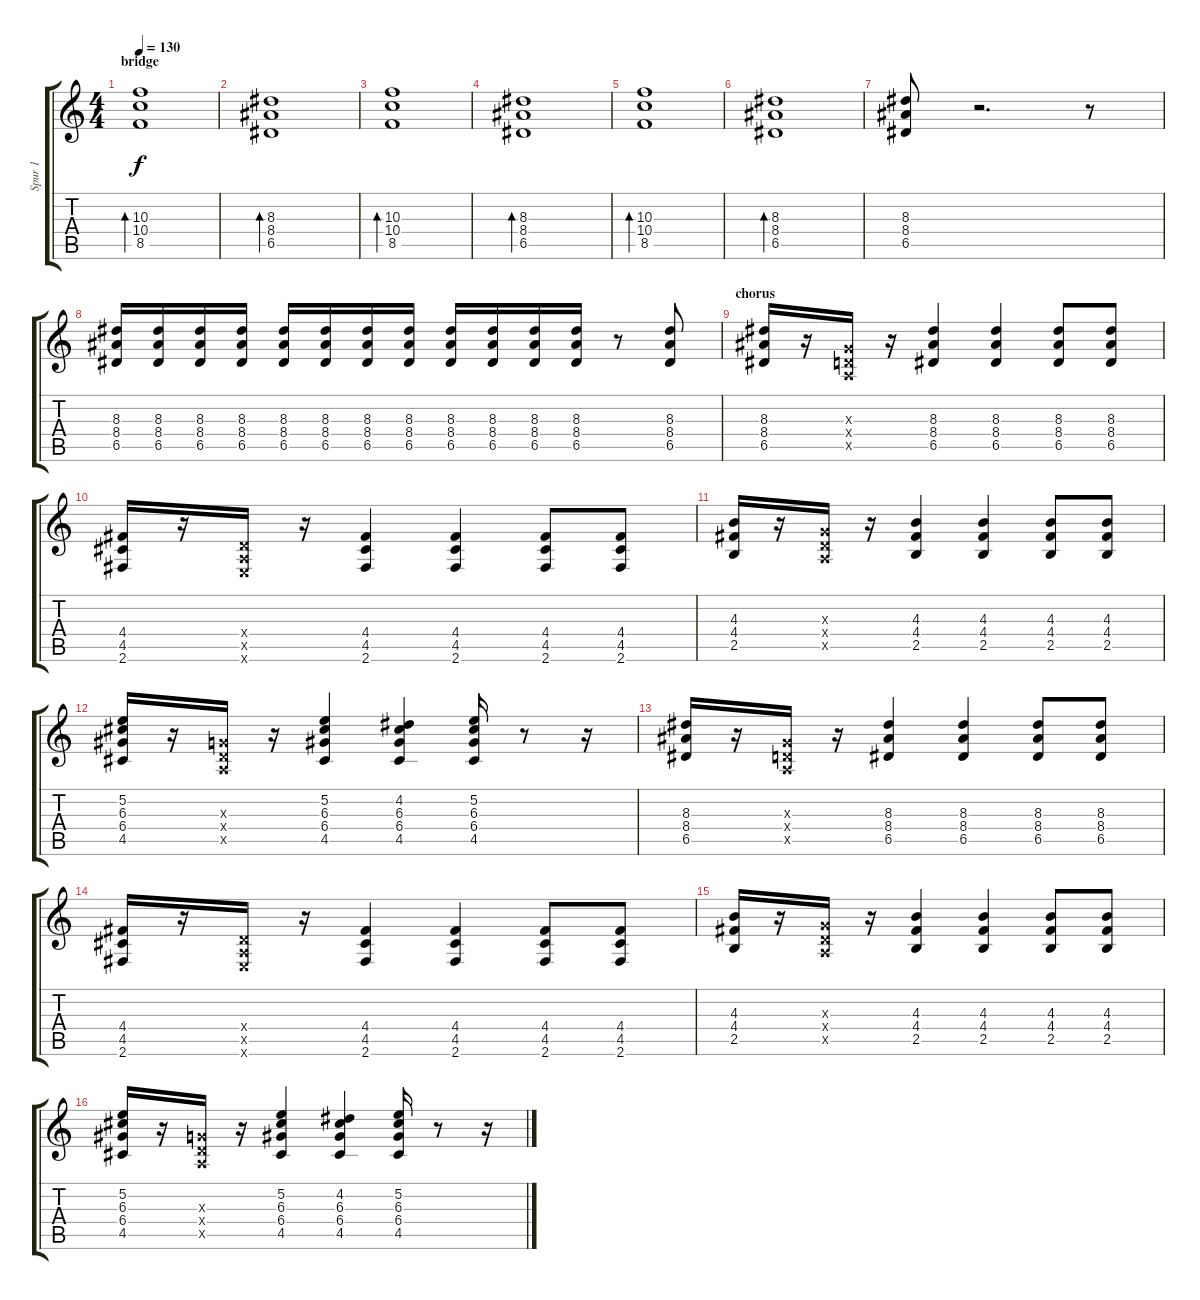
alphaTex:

\track ("Spur 1" "Spur 1") {instrument distortionguitar}
\staff {score tabs}
\tuning (E4 B3 G3 D3 A2 E2) {hide}
\ts (4 4)
\section ("" "bridge")
\tempo 130
\clef g2
\ks c
(10.3 10.4 8.5).1{bd 240 dy f} |
(8.3 8.4 6.5).1{bd 240} |
(10.3 10.4 8.5).1{bd 240} |
(8.3 8.4 6.5).1{bd 240} |
(10.3 10.4 8.5).1{bd 240} |
(8.3 8.4 6.5).1{bd 240} |
(8.3 8.4 6.5).8 r.2{d} r.8 |
(8.3 8.4 6.5).16 (8.3 8.4 6.5).16 (8.3 8.4 6.5).16 (8.3 8.4 6.5).16 (8.3 8.4 6.5).16 (8.3 8.4 6.5).16 (8.3 8.4 6.5).16 (8.3 8.4 6.5).16 (8.3 8.4 6.5).16 (8.3 8.4 6.5).16 (8.3 8.4 6.5).16 (8.3 8.4 6.5).16 r.8 (8.3 8.4 6.5).8 |
\section ("" "chorus")
(8.3 8.4 6.5).16 r.16 (0.3{x} 0.4{x} 0.5{x}).16 r.16 (8.3 8.4 6.5).4 (8.3 8.4 6.5).4 (8.3 8.4 6.5).8 (8.3 8.4 6.5).8 |
(4.4 4.5 2.6).16 r.16 (0.4{x} 0.5{x} 0.6{x}).16 r.16 (4.4 4.5 2.6).4 (4.4 4.5 2.6).4 (4.4 4.5 2.6).8 (4.4 4.5 2.6).8 |
(4.3 4.4 2.5).16 r.16 (0.3{x} 0.4{x} 0.5{x}).16 r.16 (4.3 4.4 2.5).4 (4.3 4.4 2.5).4 (4.3 4.4 2.5).8 (4.3 4.4 2.5).8 |
(5.2 6.3 6.4 4.5).16 r.16 (0.3{x} 0.4{x} 0.5{x}).16 r.16 (5.2 6.3 6.4 4.5).4 (4.2 6.3 6.4 4.5).4 (5.2 6.3 6.4 4.5).16 r.8 r.16 |
(8.3 8.4 6.5).16 r.16 (0.3{x} 0.4{x} 0.5{x}).16 r.16 (8.3 8.4 6.5).4 (8.3 8.4 6.5).4 (8.3 8.4 6.5).8 (8.3 8.4 6.5).8 |
(4.4 4.5 2.6).16 r.16 (0.4{x} 0.5{x} 0.6{x}).16 r.16 (4.4 4.5 2.6).4 (4.4 4.5 2.6).4 (4.4 4.5 2.6).8 (4.4 4.5 2.6).8 |
(4.3 4.4 2.5).16 r.16 (0.3{x} 0.4{x} 0.5{x}).16 r.16 (4.3 4.4 2.5).4 (4.3 4.4 2.5).4 (4.3 4.4 2.5).8 (4.3 4.4 2.5).8 |
(5.2 6.3 6.4 4.5).16 r.16 (0.3{x} 0.4{x} 0.5{x}).16 r.16 (5.2 6.3 6.4 4.5).4 (4.2 6.3 6.4 4.5).4 (5.2 6.3 6.4 4.5).16 r.8 r.16
